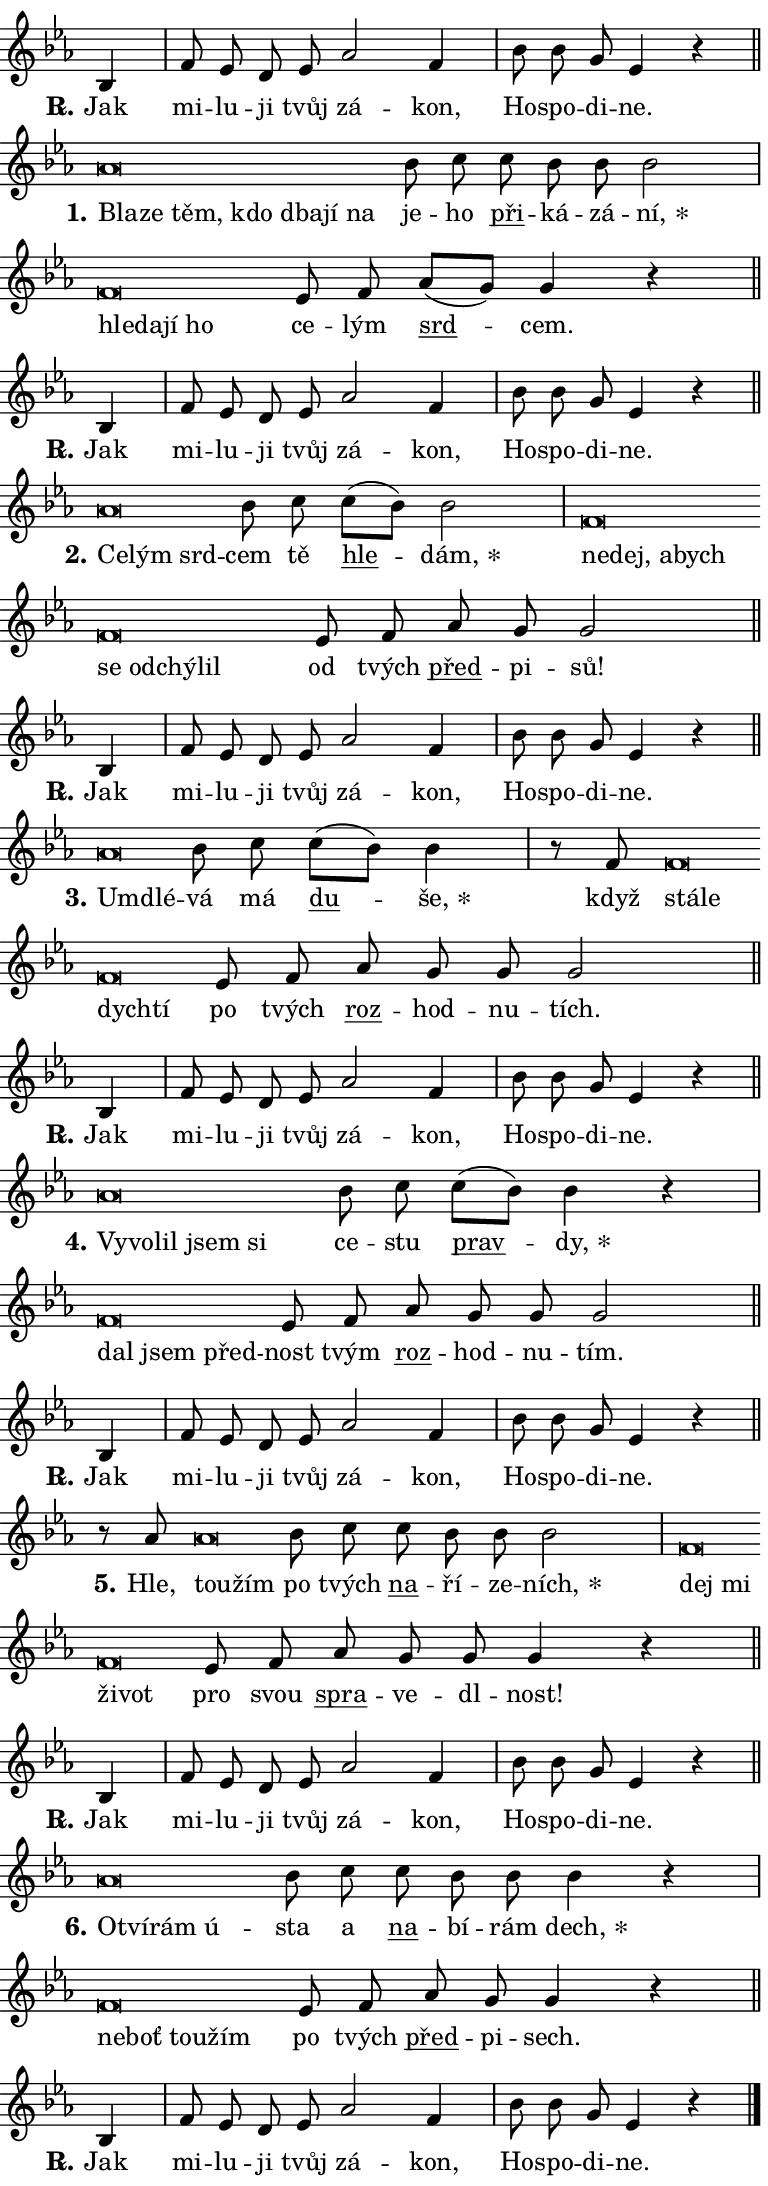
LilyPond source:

\version "2.24.0"
\header { tagline = "" }
\paper {
  indent = 0\cm
  top-margin = 0\cm
  right-margin = 0.13\cm % to fit lyric hyphens
  bottom-margin = 0\cm
  left-margin = 0\cm
  paper-width = 13\cm
  page-breaking = #ly:one-page-breaking
  system-system-spacing.basic-distance = #11
  score-system-spacing.basic-distance = #11
  ragged-last = ##f
}


%% Author: Thomas Morley
%% https://lists.gnu.org/archive/html/lilypond-user/2020-05/msg00002.html
#(define (line-position grob)
"Returns position of @var[grob} in current system:
   @code{'start}, if at first time-step
   @code{'end}, if at last time-step
   @code{'middle} otherwise
"
  (let* ((col (ly:item-get-column grob))
         (ln (ly:grob-object col 'left-neighbor))
         (rn (ly:grob-object col 'right-neighbor))
         (col-to-check-left (if (ly:grob? ln) ln col))
         (col-to-check-right (if (ly:grob? rn) rn col))
         (break-dir-left
           (and
             (ly:grob-property col-to-check-left 'non-musical #f)
             (ly:item-break-dir col-to-check-left)))
         (break-dir-right
           (and
             (ly:grob-property col-to-check-right 'non-musical #f)
             (ly:item-break-dir col-to-check-right))))
        (cond ((eqv? 1 break-dir-left) 'start)
              ((eqv? -1 break-dir-right) 'end)
              (else 'middle))))

#(define (tranparent-at-line-position vctor)
  (lambda (grob)
  "Relying on @code{line-position} select the relevant enry from @var{vctor}.
Used to determine transparency,"
    (case (line-position grob)
      ((end) (not (vector-ref vctor 0)))
      ((middle) (not (vector-ref vctor 1)))
      ((start) (not (vector-ref vctor 2))))))

noteHeadBreakVisibility =
#(define-music-function (break-visibility)(vector?)
"Makes @code{NoteHead}s transparent relying on @var{break-visibility}"
#{
  \override NoteHead.transparent =
    #(tranparent-at-line-position break-visibility)
#})

#(define delete-ledgers-for-transparent-note-heads
  (lambda (grob)
    "Reads whether a @code{NoteHead} is transparent.
If so this @code{NoteHead} is removed from @code{'note-heads} from
@var{grob}, which is supposed to be @code{LedgerLineSpanner}.
As a result ledgers are not printed for this @code{NoteHead}"
    (let* ((nhds-array (ly:grob-object grob 'note-heads))
           (nhds-list
             (if (ly:grob-array? nhds-array)
                 (ly:grob-array->list nhds-array)
                 '()))
           ;; Relies on the transparent-property being done before
           ;; Staff.LedgerLineSpanner.after-line-breaking is executed.
           ;; This is fragile ...
           (to-keep
             (remove
               (lambda (nhd)
                 (ly:grob-property nhd 'transparent #f))
               nhds-list)))
      ;; TODO find a better method to iterate over grob-arrays, similiar
      ;; to filter/remove etc for lists
      ;; For now rebuilt from scratch
      (set! (ly:grob-object grob 'note-heads)  '())
      (for-each
        (lambda (nhd)
          (ly:pointer-group-interface::add-grob grob 'note-heads nhd))
        to-keep))))

squashNotes = {
  \override NoteHead.X-extent = #'(-0.2 . 0.2)
  \override NoteHead.Y-extent = #'(-0.75 . 0)
  \override NoteHead.stencil =
    #(lambda (grob)
       (let ((pos (ly:grob-property grob 'staff-position)))
         (begin
           (if (< pos -7) (display "ERROR: Lower brevis then expected\n") (display ""))
           (if (<= pos -6) ly:text-interface::print ly:note-head::print))))
}
unSquashNotes = {
  \revert NoteHead.X-extent
  \revert NoteHead.Y-extent
  \revert NoteHead.stencil
}

hideNotes = \noteHeadBreakVisibility #begin-of-line-visible
unHideNotes = \noteHeadBreakVisibility #all-visible

% work-around for resetting accidentals
% https://lilypond.org/doc/v2.23/Documentation/notation/displaying-rhythms#unmetered-music
cadenzaMeasure = {
  \cadenzaOff
  \partial 1024 s1024
  \cadenzaOn
}

#(define-markup-command (accent layout props text) (markup?)
  "Underline accented syllable"
  (interpret-markup layout props
    #{\markup \override #'(offset . 4.3) \underline { #text }#}))

responsum = \markup \concat {
  "R" \hspace #-1.05 \path #0.1 #'((moveto 0 0.07) (lineto 0.9 0.8)) \hspace #0.05 "."
}

spaceSize = #0.6828661417322834 % exact space size for TeX Gyre Schola

\layout {
  \context {
    \Staff
    \remove "Time_signature_engraver"
    \override LedgerLineSpanner.after-line-breaking = #delete-ledgers-for-transparent-note-heads
  }
  \context {
    \Lyrics {
      \override LyricSpace.minimum-distance = \spaceSize
      \override LyricText.font-name = #"TeX Gyre Schola"
      \override LyricText.font-size = 1
      \override StanzaNumber.font-name = #"TeX Gyre Schola Bold"
      \override StanzaNumber.font-size = 1
    }
  }
  \context {
    \Score 
    \override NoteHead.text =
      #(lambda (grob) 
        (let ((pos (ly:grob-property grob 'staff-position)))
          #{\markup {
            \combine
              \halign #-0.55 \raise #(if (= pos -6) 0 0.5) \override #'(thickness . 2) \draw-line #'(3.2 . 0)
              \musicglyph "noteheads.sM1"
          }#}))
  }
}

% magnetic-lyrics.ily
%
%   written by
%     Jean Abou Samra <jean@abou-samra.fr>
%     Werner Lemberg <wl@gnu.org>
%
%   adapted by
%     Jiri Hon <jiri.hon@gmail.com>
%
% Version 2022-Apr-15

% https://www.mail-archive.com/lilypond-user@gnu.org/msg149350.html

#(define (Left_hyphen_pointer_engraver context)
   "Collect syllable-hyphen-syllable occurrences in lyrics and store
them in properties.  This engraver only looks to the left.  For
example, if the lyrics input is @code{foo -- bar}, it does the
following.

@itemize @bullet
@item
Set the @code{text} property of the @code{LyricHyphen} grob between
@q{foo} and @q{bar} to @code{foo}.

@item
Set the @code{left-hyphen} property of the @code{LyricText} grob with
text @q{foo} to the @code{LyricHyphen} grob between @q{foo} and
@q{bar}.
@end itemize

Use this auxiliary engraver in combination with the
@code{lyric-@/text::@/apply-@/magnetic-@/offset!} hook."
   (let ((hyphen #f)
         (text #f))
     (make-engraver
      (acknowledgers
       ((lyric-syllable-interface engraver grob source-engraver)
        (set! text grob)))
      (end-acknowledgers
       ((lyric-hyphen-interface engraver grob source-engraver)
        ;(when (not (grob::has-interface grob 'lyric-space-interface))
          (set! hyphen grob)));)
      ((stop-translation-timestep engraver)
       (when (and text hyphen)
         (ly:grob-set-object! text 'left-hyphen hyphen))
       (set! text #f)
       (set! hyphen #f)))))

#(define (lyric-text::apply-magnetic-offset! grob)
   "If the space between two syllables is less than the value in
property @code{LyricText@/.details@/.squash-threshold}, move the right
syllable to the left so that it gets concatenated with the left
syllable.

Use this function as a hook for
@code{LyricText@/.after-@/line-@/breaking} if the
@code{Left_@/hyphen_@/pointer_@/engraver} is active."
   (let ((hyphen (ly:grob-object grob 'left-hyphen #f)))
     (when hyphen
       (let ((left-text (ly:spanner-bound hyphen LEFT)))
         (when (grob::has-interface left-text 'lyric-syllable-interface)
           (let* ((common (ly:grob-common-refpoint grob left-text X))
                  (this-x-ext (ly:grob-extent grob common X))
                  (left-x-ext
                   (begin
                     ;; Trigger magnetism for left-text.
                     (ly:grob-property left-text 'after-line-breaking)
                     (ly:grob-extent left-text common X)))
                  ;; `delta` is the gap width between two syllables.
                  (delta (- (interval-start this-x-ext)
                            (interval-end left-x-ext)))
                  (details (ly:grob-property grob 'details))
                  (threshold (assoc-get 'squash-threshold details 0.2)))
             (when (< delta threshold)
               (let* (;; We have to manipulate the input text so that
                      ;; ligatures crossing syllable boundaries are not
                      ;; disabled.  For languages based on the Latin
                      ;; script this is essentially a beautification.
                      ;; However, for non-Western scripts it can be a
                      ;; necessity.
                      (lt (ly:grob-property left-text 'text))
                      (rt (ly:grob-property grob 'text))
                      (is-space (grob::has-interface hyphen 'lyric-space-interface))
                      (space (if is-space " " ""))
                      (extra-delta (if is-space spaceSize 0))
                      ;; Append new syllable.
                      (ltrt-space (if (and (string? lt) (string? rt))
                                (string-append lt space rt)
                                (make-concat-markup (list lt space rt))))
                      ;; Right-align `ltrt` to the right side.
                      (ltrt-space-markup (grob-interpret-markup
                               grob
                               (make-translate-markup
                                (cons (interval-length this-x-ext) 0)
                                (make-right-align-markup ltrt-space)))))
                 (begin
                   ;; Don't print `left-text`.
                   (ly:grob-set-property! left-text 'stencil #f)
                   ;; Set text and stencil (which holds all collected
                   ;; syllables so far) and shift it to the left.
                   (ly:grob-set-property! grob 'text ltrt-space)
                   (ly:grob-set-property! grob 'stencil ltrt-space-markup)
                   (ly:grob-translate-axis! grob (- (- delta extra-delta)) X))))))))))


#(define (lyric-hyphen::displace-bounds-first grob)
   ;; Make very sure this callback isn't triggered too early.
   (let ((left (ly:spanner-bound grob LEFT))
         (right (ly:spanner-bound grob RIGHT)))
     (ly:grob-property left 'after-line-breaking)
     (ly:grob-property right 'after-line-breaking)
     (ly:lyric-hyphen::print grob)))

squashThreshold = #0.4

\layout {
  \context {
    \Lyrics
    \consists #Left_hyphen_pointer_engraver
    \override LyricText.after-line-breaking =
      #lyric-text::apply-magnetic-offset!
    \override LyricHyphen.stencil = #lyric-hyphen::displace-bounds-first
    \override LyricText.details.squash-threshold = \squashThreshold
    \override LyricHyphen.minimum-distance = 0
    \override LyricHyphen.minimum-length = \squashThreshold
  }
}

squashText = \override LyricText.details.squash-threshold = 9999
unSquashText = \override LyricText.details.squash-threshold = \squashThreshold

leftText = \override LyricText.self-alignment-X = #LEFT
unLeftText = \revert LyricText.self-alignment-X

starOffset = #(lambda (grob) 
                (let ((x_offset (ly:self-alignment-interface::aligned-on-x-parent grob)))
                  (if (= x_offset 0) 0 (+ x_offset 1.2))))

star = #(define-music-function (syllable)(string?)
"Append star separator at the end of a syllable"
#{
  \once \override LyricText.X-offset = #starOffset
  \lyricmode { \markup {
    #syllable
    \override #'((font-name . "TeX Gyre Schola Bold")) \hspace #0.2 \lower #0.65 \larger "*"
  } }
#})

starAccent = #(define-music-function (syllable)(string?)
"Append star separator at the end of a syllable and make accent"
#{
  \once \override LyricText.X-offset = #starOffset
  \lyricmode { \markup {
    \accent #syllable
    \override #'((font-name . "TeX Gyre Schola Bold")) \hspace #0.2 \lower #0.65 \larger "*"
  } }
#})

breath = #(define-music-function (syllable)(string?)
"Append breathing indicator at the end of a syllable"
#{
  \lyricmode { \markup { #syllable "+" } }
#})

optionalBreath = #(define-music-function (syllable)(string?)
"Append optional breathing indicator at the end of a syllable"
#{
  \lyricmode { \markup { #syllable "(+)" } }
#})


\score {
    <<
        \new Voice = "melody" { \cadenzaOn \key es \major \relative { bes4 \cadenzaMeasure \bar "|" f'8 es d es \bar "" as2 f4 \cadenzaMeasure \bar "|" bes8 bes g es4 r \cadenzaMeasure \bar "||" \break } }
        \new Lyrics \lyricsto "melody" { \lyricmode { \set stanza = \responsum
Jak mi -- lu -- ji tvůj zá -- kon, Ho -- spo -- di -- ne. } }
    >>
    \layout {}
}

\score {
    <<
        \new Voice = "melody" { \cadenzaOn \key es \major \relative { \squashNotes as'\breve*1/16 \hideNotes \breve*1/16 \bar "" \breve*1/16 \bar "" \breve*1/16 \bar "" \breve*1/16 \bar "" \breve*1/16 \breve*1/16 \bar "" \unHideNotes \unSquashNotes bes8 c \bar "" c bes bes bes2 \cadenzaMeasure \bar "|" \squashNotes f\breve*1/16 \hideNotes \breve*1/16 \bar "" \breve*1/16 \breve*1/16 \bar "" \unHideNotes \unSquashNotes es8 f \bar "" as[( g)] g4 r \cadenzaMeasure \bar "||" \break } }
        \new Lyrics \lyricsto "melody" { \lyricmode { \set stanza = "1."
\leftText Bla -- \squashText ze těm, kdo dba -- jí na \unLeftText \unSquashText je -- ho \markup \accent při -- ká -- zá -- \star ní, \leftText hle -- \squashText da -- jí ho \unLeftText \unSquashText ce -- lým \markup \accent srd -- cem. } }
    >>
    \layout {}
}

\score {
    <<
        \new Voice = "melody" { \cadenzaOn \key es \major \relative { bes4 \cadenzaMeasure \bar "|" f'8 es d es \bar "" as2 f4 \cadenzaMeasure \bar "|" bes8 bes g es4 r \cadenzaMeasure \bar "||" \break } }
        \new Lyrics \lyricsto "melody" { \lyricmode { \set stanza = \responsum
Jak mi -- lu -- ji tvůj zá -- kon, Ho -- spo -- di -- ne. } }
    >>
    \layout {}
}

\score {
    <<
        \new Voice = "melody" { \cadenzaOn \key es \major \relative { \squashNotes as'\breve*1/16 \hideNotes \breve*1/16 \breve*1/16 \bar "" \unHideNotes \unSquashNotes bes8 c \bar "" c[( bes)] bes2 \cadenzaMeasure \bar "|" \squashNotes f\breve*1/16 \hideNotes \breve*1/16 \bar "" \breve*1/16 \bar "" \breve*1/16 \bar "" \breve*1/16 \bar "" \breve*1/16 \bar "" \breve*1/16 \breve*1/16 \bar "" \unHideNotes \unSquashNotes es8 f \bar "" as g g2 \cadenzaMeasure \bar "||" \break } }
        \new Lyrics \lyricsto "melody" { \lyricmode { \set stanza = "2."
\leftText Ce -- \squashText lým srd -- \unLeftText \unSquashText cem tě \markup \accent hle -- \star dám, \leftText ne -- \squashText dej, a -- bych se od -- chý -- lil \unLeftText \unSquashText od tvých \markup \accent před -- pi -- sů! } }
    >>
    \layout {}
}

\score {
    <<
        \new Voice = "melody" { \cadenzaOn \key es \major \relative { bes4 \cadenzaMeasure \bar "|" f'8 es d es \bar "" as2 f4 \cadenzaMeasure \bar "|" bes8 bes g es4 r \cadenzaMeasure \bar "||" \break } }
        \new Lyrics \lyricsto "melody" { \lyricmode { \set stanza = \responsum
Jak mi -- lu -- ji tvůj zá -- kon, Ho -- spo -- di -- ne. } }
    >>
    \layout {}
}

\score {
    <<
        \new Voice = "melody" { \cadenzaOn \key es \major \relative { \squashNotes as'\breve*1/16 \hideNotes \breve*1/16 \bar "" \unHideNotes \unSquashNotes bes8 c \bar "" c[( bes)] bes4 \cadenzaMeasure \bar "|" r8 f8 \squashNotes f\breve*1/16 \hideNotes \breve*1/16 \bar "" \breve*1/16 \breve*1/16 \bar "" \unHideNotes \unSquashNotes es8 f \bar "" as g g g2 \cadenzaMeasure \bar "||" \break } }
        \new Lyrics \lyricsto "melody" { \lyricmode { \set stanza = "3."
\leftText Um -- \squashText dlé -- \unLeftText \unSquashText vá má \markup \accent du -- \star še, když \leftText stá -- \squashText le dych -- tí \unLeftText \unSquashText po tvých \markup \accent roz -- hod -- nu -- tích. } }
    >>
    \layout {}
}

\score {
    <<
        \new Voice = "melody" { \cadenzaOn \key es \major \relative { bes4 \cadenzaMeasure \bar "|" f'8 es d es \bar "" as2 f4 \cadenzaMeasure \bar "|" bes8 bes g es4 r \cadenzaMeasure \bar "||" \break } }
        \new Lyrics \lyricsto "melody" { \lyricmode { \set stanza = \responsum
Jak mi -- lu -- ji tvůj zá -- kon, Ho -- spo -- di -- ne. } }
    >>
    \layout {}
}

\score {
    <<
        \new Voice = "melody" { \cadenzaOn \key es \major \relative { \squashNotes as'\breve*1/16 \hideNotes \breve*1/16 \bar "" \breve*1/16 \bar "" \breve*1/16 \breve*1/16 \bar "" \unHideNotes \unSquashNotes bes8 c \bar "" c[( bes)] bes4 r \cadenzaMeasure \bar "|" \squashNotes f\breve*1/16 \hideNotes \breve*1/16 \breve*1/16 \bar "" \unHideNotes \unSquashNotes es8 f \bar "" as g g g2 \cadenzaMeasure \bar "||" \break } }
        \new Lyrics \lyricsto "melody" { \lyricmode { \set stanza = "4."
\leftText Vy -- \squashText vo -- lil jsem si \unLeftText \unSquashText ce -- stu \markup \accent prav -- \star dy, \leftText dal \squashText jsem před -- \unLeftText \unSquashText nost tvým \markup \accent roz -- hod -- nu -- tím. } }
    >>
    \layout {}
}

\score {
    <<
        \new Voice = "melody" { \cadenzaOn \key es \major \relative { bes4 \cadenzaMeasure \bar "|" f'8 es d es \bar "" as2 f4 \cadenzaMeasure \bar "|" bes8 bes g es4 r \cadenzaMeasure \bar "||" \break } }
        \new Lyrics \lyricsto "melody" { \lyricmode { \set stanza = \responsum
Jak mi -- lu -- ji tvůj zá -- kon, Ho -- spo -- di -- ne. } }
    >>
    \layout {}
}

\score {
    <<
        \new Voice = "melody" { \cadenzaOn \key es \major \relative { r8 as'8 \squashNotes as\breve*1/16 \hideNotes \breve*1/16 \bar "" \unHideNotes \unSquashNotes bes8 c \bar "" c bes bes bes2 \cadenzaMeasure \bar "|" \squashNotes f\breve*1/16 \hideNotes \breve*1/16 \bar "" \breve*1/16 \breve*1/16 \bar "" \unHideNotes \unSquashNotes es8 f \bar "" as g g g4 r \cadenzaMeasure \bar "||" \break } }
        \new Lyrics \lyricsto "melody" { \lyricmode { \set stanza = "5."
Hle, \leftText tou -- \squashText žím \unLeftText \unSquashText po tvých \markup \accent na -- ří -- ze -- \star ních, \leftText dej \squashText mi ži -- vot \unLeftText \unSquashText pro svou \markup \accent spra -- ve -- dl -- nost! } }
    >>
    \layout {}
}

\score {
    <<
        \new Voice = "melody" { \cadenzaOn \key es \major \relative { bes4 \cadenzaMeasure \bar "|" f'8 es d es \bar "" as2 f4 \cadenzaMeasure \bar "|" bes8 bes g es4 r \cadenzaMeasure \bar "||" \break } }
        \new Lyrics \lyricsto "melody" { \lyricmode { \set stanza = \responsum
Jak mi -- lu -- ji tvůj zá -- kon, Ho -- spo -- di -- ne. } }
    >>
    \layout {}
}

\score {
    <<
        \new Voice = "melody" { \cadenzaOn \key es \major \relative { \squashNotes as'\breve*1/16 \hideNotes \breve*1/16 \bar "" \breve*1/16 \breve*1/16 \bar "" \unHideNotes \unSquashNotes bes8 c \bar "" c bes bes bes4 r \cadenzaMeasure \bar "|" \squashNotes f\breve*1/16 \hideNotes \breve*1/16 \bar "" \breve*1/16 \breve*1/16 \bar "" \unHideNotes \unSquashNotes es8 f \bar "" as g g4 r \cadenzaMeasure \bar "||" \break } }
        \new Lyrics \lyricsto "melody" { \lyricmode { \set stanza = "6."
\leftText O -- \squashText tví -- rám ú -- \unLeftText \unSquashText sta a \markup \accent na -- bí -- rám \star dech, \leftText ne -- \squashText boť tou -- žím \unLeftText \unSquashText po tvých \markup \accent před -- pi -- sech. } }
    >>
    \layout {}
}

\score {
    <<
        \new Voice = "melody" { \cadenzaOn \key es \major \relative { bes4 \cadenzaMeasure \bar "|" f'8 es d es \bar "" as2 f4 \cadenzaMeasure \bar "|" bes8 bes g es4 r \cadenzaMeasure \bar "||" \break } \bar "|." }
        \new Lyrics \lyricsto "melody" { \lyricmode { \set stanza = \responsum
Jak mi -- lu -- ji tvůj zá -- kon, Ho -- spo -- di -- ne. } }
    >>
    \layout {}
}
